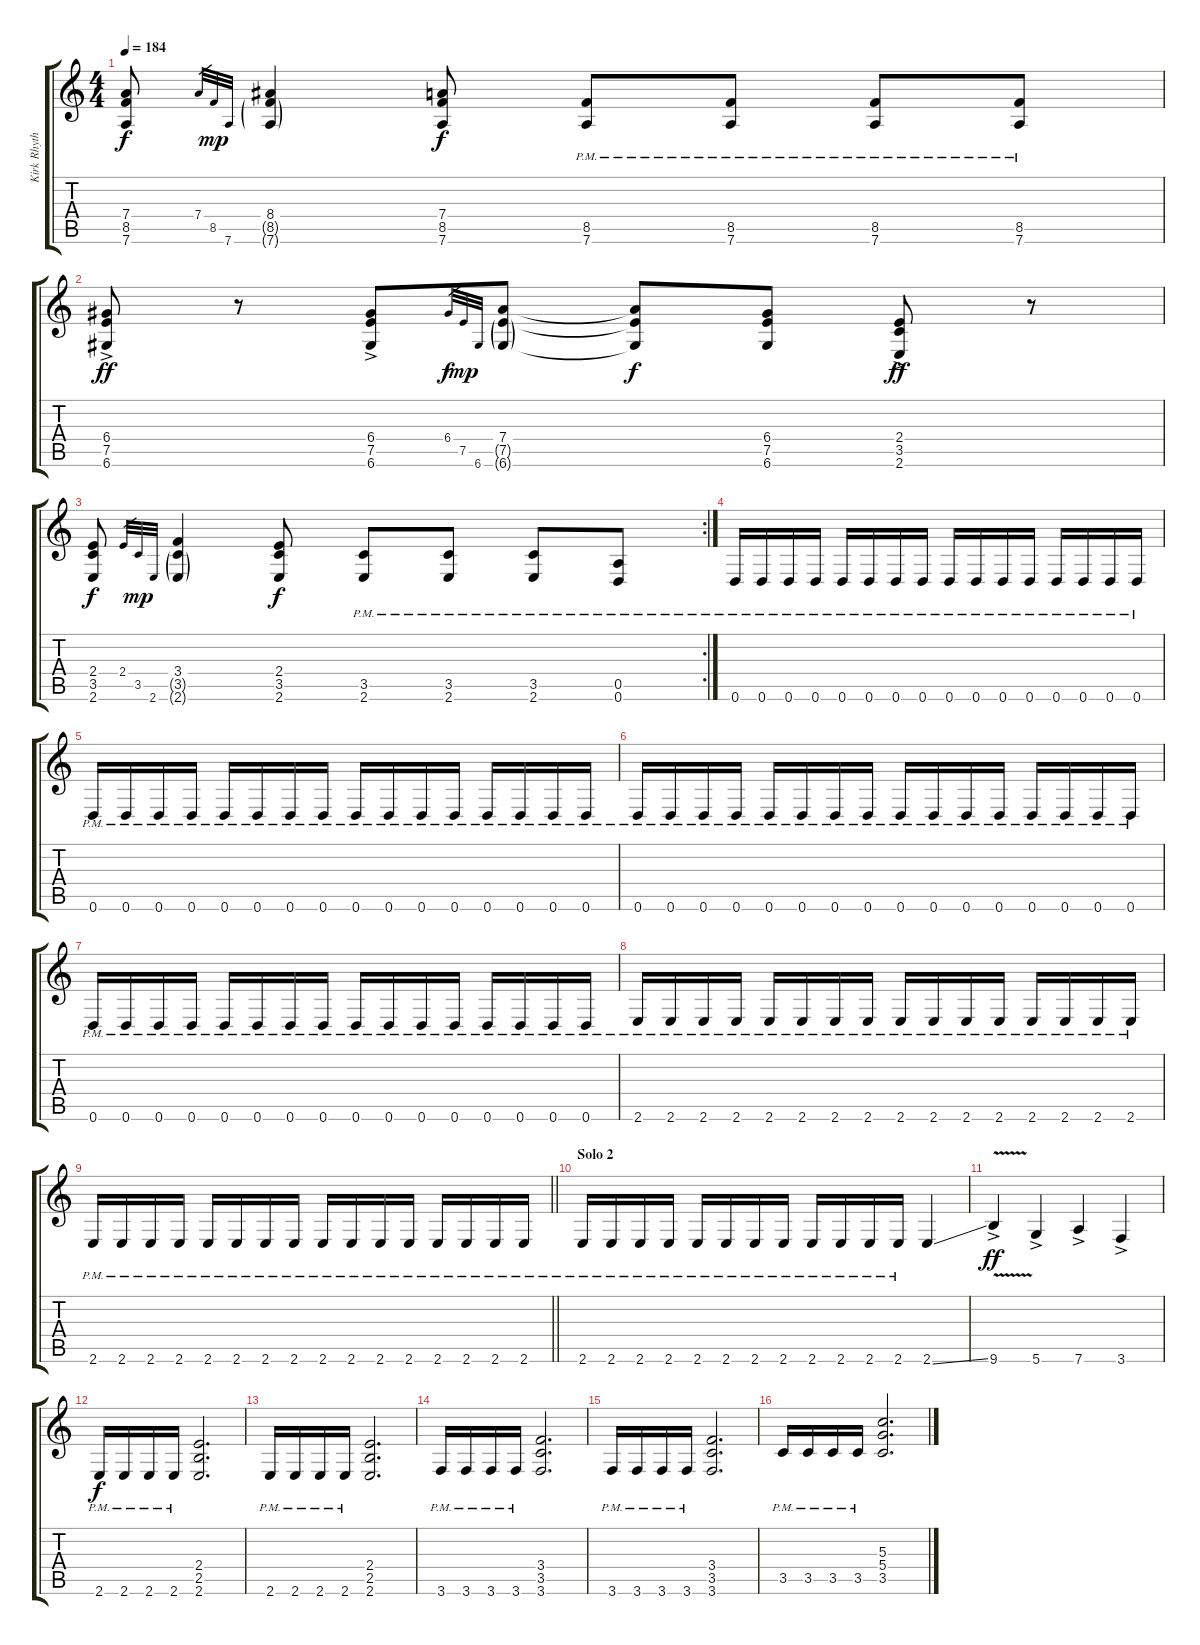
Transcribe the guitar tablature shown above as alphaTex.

\track ("Kirk Rhythm" "Kirk Rhyth") {instrument distortionguitar}
\staff {score tabs}
\tuning (E4 B3 G3 D3 A2 D2) {hide}
\ts (4 4)
\tempo 184
\clef g2
\ks c
(7.4 8.5 7.6).8{dy f} 7.4.32{gr} 8.5.32{gr dy mp} 7.6.32{gr} (8.4 8.5{g} 7.6{g}).4 (7.4 8.5 7.6).8{dy f} (8.5{pm} 7.6{pm}).8 (8.5{pm} 7.6{pm}).8 (8.5{pm} 7.6{pm}).8 (8.5{pm} 7.6{pm}).8 |
(6.4{ac} 7.5{ac} 6.6{ac}).8{dy ff} r.8 (6.4{ac} 7.5{ac} 6.6{ac}).8 6.4.32{gr dy f} 7.5.32{gr dy mp} 6.6.32{gr} (7.4 7.5{g} 6.6{g}).8 (7.4{t} 7.5{t} 6.6{t}).8{dy f} (6.4 7.5 6.6).8 (2.4{ac} 3.5{ac} 2.6{ac}).8{dy ff} r.8 |
\rc 2
(2.4 3.5 2.6).8{dy f} 2.4.32{gr} 3.5.32{gr dy mp} 2.6.32{gr} (3.4 3.5{g} 2.6{g}).4 (2.4 3.5 2.6).8{dy f} (3.5{pm} 2.6{pm}).8 (3.5{pm} 2.6{pm}).8 (3.5{pm} 2.6{pm}).8 (0.5{pm} 0.6{pm}).8 |
0.6{pm}.16 0.6{pm}.16 0.6{pm}.16 0.6{pm}.16 0.6{pm}.16 0.6{pm}.16 0.6{pm}.16 0.6{pm}.16 0.6{pm}.16 0.6{pm}.16 0.6{pm}.16 0.6{pm}.16 0.6{pm}.16 0.6{pm}.16 0.6{pm}.16 0.6{pm}.16 |
0.6{pm}.16 0.6{pm}.16 0.6{pm}.16 0.6{pm}.16 0.6{pm}.16 0.6{pm}.16 0.6{pm}.16 0.6{pm}.16 0.6{pm}.16 0.6{pm}.16 0.6{pm}.16 0.6{pm}.16 0.6{pm}.16 0.6{pm}.16 0.6{pm}.16 0.6{pm}.16 |
0.6{pm}.16 0.6{pm}.16 0.6{pm}.16 0.6{pm}.16 0.6{pm}.16 0.6{pm}.16 0.6{pm}.16 0.6{pm}.16 0.6{pm}.16 0.6{pm}.16 0.6{pm}.16 0.6{pm}.16 0.6{pm}.16 0.6{pm}.16 0.6{pm}.16 0.6{pm}.16 |
0.6{pm}.16 0.6{pm}.16 0.6{pm}.16 0.6{pm}.16 0.6{pm}.16 0.6{pm}.16 0.6{pm}.16 0.6{pm}.16 0.6{pm}.16 0.6{pm}.16 0.6{pm}.16 0.6{pm}.16 0.6{pm}.16 0.6{pm}.16 0.6{pm}.16 0.6{pm}.16 |
2.6{pm}.16 2.6{pm}.16 2.6{pm}.16 2.6{pm}.16 2.6{pm}.16 2.6{pm}.16 2.6{pm}.16 2.6{pm}.16 2.6{pm}.16 2.6{pm}.16 2.6{pm}.16 2.6{pm}.16 2.6{pm}.16 2.6{pm}.16 2.6{pm}.16 2.6{pm}.16 |
\barLineRight lightlight
2.6{pm}.16 2.6{pm}.16 2.6{pm}.16 2.6{pm}.16 2.6{pm}.16 2.6{pm}.16 2.6{pm}.16 2.6{pm}.16 2.6{pm}.16 2.6{pm}.16 2.6{pm}.16 2.6{pm}.16 2.6{pm}.16 2.6{pm}.16 2.6{pm}.16 2.6{pm}.16 |
\section ("" "Solo 2")
2.6{pm}.16 2.6{pm}.16 2.6{pm}.16 2.6{pm}.16 2.6{pm}.16 2.6{pm}.16 2.6{pm}.16 2.6{pm}.16 2.6{pm}.16 2.6{pm}.16 2.6{pm}.16 2.6{pm}.16 2.6{ss}.4 |
9.6{v ac}.4{dy ff} 5.6{ac}.4 7.6{ac}.4 3.6{ac}.4 |
2.6{pm}.16{dy f} 2.6{pm}.16 2.6{pm}.16 2.6{pm}.16 (2.4 2.5 2.6).2{d} |
2.6{pm}.16 2.6{pm}.16 2.6{pm}.16 2.6{pm}.16 (2.4 2.5 2.6).2{d} |
3.6{pm}.16 3.6{pm}.16 3.6{pm}.16 3.6{pm}.16 (3.4 3.5 3.6).2{d} |
3.6{pm}.16 3.6{pm}.16 3.6{pm}.16 3.6{pm}.16 (3.4 3.5 3.6).2{d} |
3.5{pm}.16 3.5{pm}.16 3.5{pm}.16 3.5{pm}.16 (5.3 5.4 3.5).2{d}
